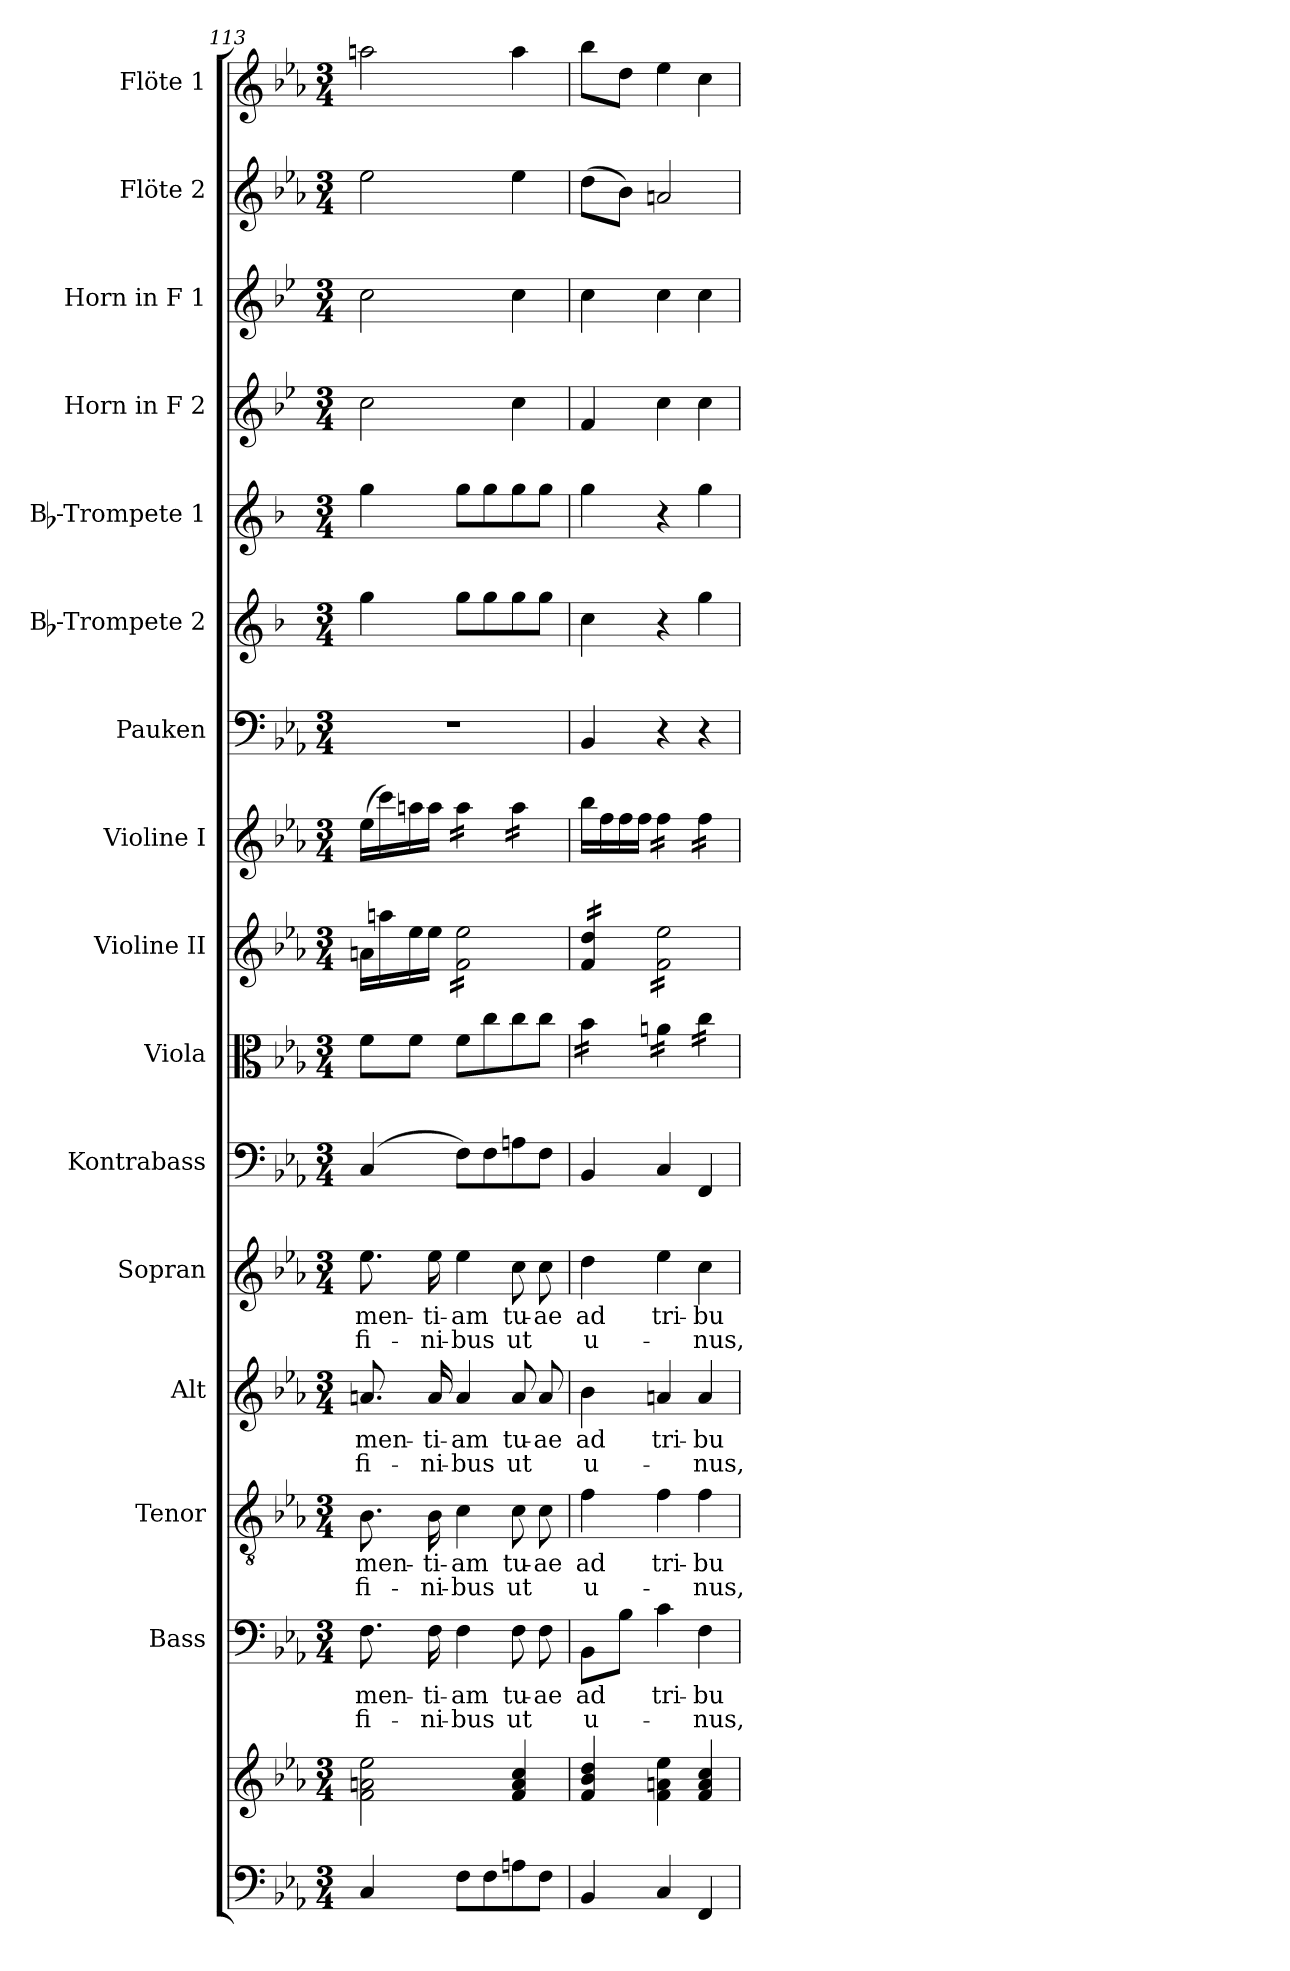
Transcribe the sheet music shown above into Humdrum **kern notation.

**kern	**kern	**kern	**text	**text	**kern	**text	**text	**kern	**text	**text	**kern	**text	**text	**kern	**kern	**kern	**kern	**kern	**kern	**kern	**kern	**kern	**kern	**kern
*part16	*part16	*part15	*part15	*part15	*part14	*part14	*part14	*part13	*part13	*part13	*part12	*part12	*part12	*part11	*part10	*part9	*part8	*part7	*part6	*part5	*part4	*part3	*part2	*part1
*staff17	*staff16	*staff15	*staff15	*staff15	*staff14	*staff14	*staff14	*staff13	*staff13	*staff13	*staff12	*staff12	*staff12	*staff11	*staff10	*staff9	*staff8	*staff7	*staff6	*staff5	*staff4	*staff3	*staff2	*staff1
*	*	*I"Bass	*	*	*I"Tenor	*	*	*I"Alt	*	*	*I"Sopran	*	*	*I"Kontrabass	*I"Viola	*I"Violine II	*I"Violine I	*I"Pauken	*I"Bb-Trompete 2	*I"Bb-Trompete 1	*I"Horn in F 2	*I"Horn in F 1	*I"Flöte 2	*I"Flöte 1
*	*	*I'B.	*	*	*I'T.	*	*	*I'A.	*	*	*I'S.	*	*	*I'Kb.	*I'Vla.	*I'Vl. II	*I'Vl. I	*I'Pk.	*I'Bb Trp. 2	*I'Bb Trp. 1	*	*	*I'Fl. 2	*I'Fl. 1
*clefF4	*clefG2	*clefF4	*	*	*clefGv2	*	*	*clefG2	*	*	*clefG2	*	*	*clefF4	*clefC3	*clefG2	*clefG2	*clefF4	*clefG2	*clefG2	*clefG2	*clefG2	*clefG2	*clefG2
*	*	*	*	*	*	*	*	*	*	*	*	*	*	*ITrd7c12	*	*	*	*	*ITrd1c2	*ITrd1c2	*ITrd4c7	*ITrd4c7	*	*
*k[b-e-a-]	*k[b-e-a-]	*k[b-e-a-]	*	*	*k[b-e-a-]	*	*	*k[b-e-a-]	*	*	*k[b-e-a-]	*	*	*k[b-e-a-]	*k[b-e-a-]	*k[b-e-a-]	*k[b-e-a-]	*k[b-e-a-]	*k[b-e-a-]	*k[b-e-a-]	*k[b-e-a-]	*k[b-e-a-]	*k[b-e-a-]	*k[b-e-a-]
*E-:	*E-:	*E-:	*	*	*E-:	*	*	*E-:	*	*	*E-:	*	*	*E-:	*E-:	*E-:	*E-:	*E-:	*E-:	*E-:	*E-:	*E-:	*E-:	*E-:
*M3/4	*M3/4	*M3/4	*	*	*M3/4	*	*	*M3/4	*	*	*M3/4	*	*	*M3/4	*M3/4	*M3/4	*M3/4	*M3/4	*M3/4	*M3/4	*M3/4	*M3/4	*M3/4	*M3/4
=113	=113	=113	=113	=113	=113	=113	=113	=113	=113	=113	=113	=113	=113	=113	=113	=113	=113	=113	=113	=113	=113	=113	=113	=113
!	!	!	!LO:LY:b	!LO:LY:b	!	!LO:LY:b	!LO:LY:b	!	!LO:LY:b	!LO:LY:b	!	!LO:LY:b	!LO:LY:b	!	!	!	!	!	!	!	!	!	!	!
4C/	2f\ 2an\ 2ee-\	8.F\	-men-	fi-	8.B-\	-men-	fi-	8.an/	-men-	fi-	8.ee-\	-men-	fi-	(4CC/	8f\L	16an\LL	(>16ee-\LL	2.r	4ff\	4ff\	2f\	2f\	2ee-\	2aan\
.	.	.	.	.	.	.	.	.	.	.	.	.	.	.	.	16aan\	16ccc\)	.	.	.	.	.	.	.
.	.	.	.	.	.	.	.	.	.	.	.	.	.	.	8f\J	16ee-\	16aan\	.	.	.	.	.	.	.
!	!	!	!LO:LY:b	!LO:LY:b	!	!LO:LY:b	!LO:LY:b	!	!LO:LY:b	!LO:LY:b	!	!LO:LY:b	!LO:LY:b	!	!	!	!	!	!	!	!	!	!	!
.	.	16F\	-ti-	-ni-	16B-\	-ti-	-ni-	16a/	-ti-	-ni-	16ee-\	-ti-	-ni-	.	.	16ee-\JJ	16aa\JJ	.	.	.	.	.	.	.
!	!	!	!LO:LY:b	!LO:LY:b	!	!LO:LY:b	!LO:LY:b	!	!LO:LY:b	!LO:LY:b	!	!LO:LY:b	!LO:LY:b	!	!	!	!	!	!	!	!	!	!	!
*	*	*	*	*	*	*	*	*	*	*	*	*	*	*	*	*tremolo	*	*	*	*	*	*	*	*
*	*	*	*	*	*	*	*	*	*	*	*	*	*	*	*	*	*tremolo	*	*	*	*	*	*	*
8F\L	.	4F\	-am	-bus	4c\	-am	-bus	4a/	-am	-bus	4ee-\	-am	-bus	8FF\L)	8f\L	16f\ 16ee-\LL	16aa\LL	.	8ff\L	8ff\L	.	.	.	.
.	.	.	.	.	.	.	.	.	.	.	.	.	.	.	.	16f\ 16ee-\	16aa\	.	.	.	.	.	.	.
8F\	.	.	.	.	.	.	.	.	.	.	.	.	.	8FF\	8cc\	16f\ 16ee-\	16aa\	.	8ff\	8ff\	.	.	.	.
.	.	.	.	.	.	.	.	.	.	.	.	.	.	.	.	16f\ 16ee-\	16aa\JJ	.	.	.	.	.	.	.
!	!	!	!LO:LY:b	!LO:LY:b	!	!LO:LY:b	!LO:LY:b	!	!LO:LY:b	!LO:LY:b	!	!LO:LY:b	!LO:LY:b	!	!	!	!	!	!	!	!	!	!	!
8An\	4f/ 4a/ 4cc/	8F\	tu-	ut	8c\	tu-	ut	8a/	tu-	ut	8cc\	tu-	ut	8AAn\	8cc\	16f\ 16ee-\	16aa\LL	.	8ff\	8ff\	4f\	4f\	4ee-\	4aa\
.	.	.	.	.	.	.	.	.	.	.	.	.	.	.	.	16f\ 16ee-\	16aa\	.	.	.	.	.	.	.
!	!	!	!LO:LY:b	!	!	!LO:LY:b	!	!	!LO:LY:b	!	!	!LO:LY:b	!	!	!	!	!	!	!	!	!	!	!	!
8F\J	.	8F\	-ae	.	8c\	-ae	.	8a/	-ae	.	8cc\	-ae	.	8FF\J	8cc\J	16f\ 16ee-\	16aa\	.	8ff\J	8ff\J	.	.	.	.
.	.	.	.	.	.	.	.	.	.	.	.	.	.	.	.	16f\ 16ee-\JJ	16aa\JJ	.	.	.	.	.	.	.
*	*	*	*	*	*	*	*	*	*	*	*	*	*	*	*	*	*Xtremolo	*	*	*	*	*	*	*
=114	=114	=114	=114	=114	=114	=114	=114	=114	=114	=114	=114	=114	=114	=114	=114	=114	=114	=114	=114	=114	=114	=114	=114	=114
!	!	!	!LO:LY:b	!LO:LY:b	!	!LO:LY:b	!LO:LY:b	!	!LO:LY:b	!LO:LY:b	!	!LO:LY:b	!LO:LY:b	!	!	!	!	!	!	!	!	!	!	!
*	*	*	*	*	*	*	*	*	*	*	*	*	*	*	*tremolo	*	*	*	*	*	*	*	*	*
4BB-/	4f/ 4b-/ 4dd/	8BB-\L	ad	u-	4f\	ad	u-	4b-\	ad	u-	4dd\	ad	u-	4BBB-/	16b-\LL	16f/ 16dd/LL	16bb-\LL	4BB-/	4b-\	4ff\	4B-/	4f\	(>8dd\L	8bb-\L
.	.	.	.	.	.	.	.	.	.	.	.	.	.	.	16b-\	16f/ 16dd/	16ff\	.	.	.	.	.	.	.
.	.	8B-\J	.	.	.	.	.	.	.	.	.	.	.	.	16b-\	16f/ 16dd/	16ff\	.	.	.	.	.	8b-\J)	8dd\J
.	.	.	.	.	.	.	.	.	.	.	.	.	.	.	16b-\JJ	16f/ 16dd/JJ	16ff\JJ	.	.	.	.	.	.	.
!	!	!	!LO:LY:b	!	!	!LO:LY:b	!	!	!LO:LY:b	!	!	!LO:LY:b	!	!	!	!	!	!	!	!	!	!	!	!
*	*	*	*	*	*	*	*	*	*	*	*	*	*	*	*	*	*tremolo	*	*	*	*	*	*	*
4C/	4f\ 4an\ 4ee-\	4c\	tri-	.	4f\	tri-	.	4an/	tri-	.	4ee-\	tri-	.	4CC/	16an\LL	16f\ 16ee-\LL	16ff\LL	4r	4r	4r	4f\	4f\	2an/	4ee-\
.	.	.	.	.	.	.	.	.	.	.	.	.	.	.	16an\	16f\ 16ee-\	16ff\	.	.	.	.	.	.	.
.	.	.	.	.	.	.	.	.	.	.	.	.	.	.	16an\	16f\ 16ee-\	16ff\	.	.	.	.	.	.	.
.	.	.	.	.	.	.	.	.	.	.	.	.	.	.	16an\JJ	16f\ 16ee-\	16ff\JJ	.	.	.	.	.	.	.
!	!	!	!LO:LY:b	!LO:LY:b	!	!LO:LY:b	!LO:LY:b	!	!LO:LY:b	!LO:LY:b	!	!LO:LY:b	!LO:LY:b	!	!	!	!	!	!	!	!	!	!	!
4FF/	4f/ 4a/ 4cc/	4F\	-bu-	-nus,	4f\	-bu-	-nus,	4a/	-bu-	-nus,	4cc\	-bu-	-nus,	4FFF/	16cc\LL	16f\ 16ee-\	16ff\LL	4r	4ff\	4ff\	4f\	4f\	.	4cc\
.	.	.	.	.	.	.	.	.	.	.	.	.	.	.	16cc\	16f\ 16ee-\	16ff\	.	.	.	.	.	.	.
.	.	.	.	.	.	.	.	.	.	.	.	.	.	.	16cc\	16f\ 16ee-\	16ff\	.	.	.	.	.	.	.
.	.	.	.	.	.	.	.	.	.	.	.	.	.	.	16cc\JJ	16f\ 16ee-\JJ	16ff\JJ	.	.	.	.	.	.	.
*	*	*	*	*	*	*	*	*	*	*	*	*	*	*	*	*	*Xtremolo	*	*	*	*	*	*	*
*	*	*	*	*	*	*	*	*	*	*	*	*	*	*	*	*Xtremolo	*	*	*	*	*	*	*	*
*	*	*	*	*	*	*	*	*	*	*	*	*	*	*	*Xtremolo	*	*	*	*	*	*	*	*	*
=	=	=	=	=	=	=	=	=	=	=	=	=	=	=	=	=	=	=	=	=	=	=	=	=
*-	*-	*-	*-	*-	*-	*-	*-	*-	*-	*-	*-	*-	*-	*-	*-	*-	*-	*-	*-	*-	*-	*-	*-	*-
